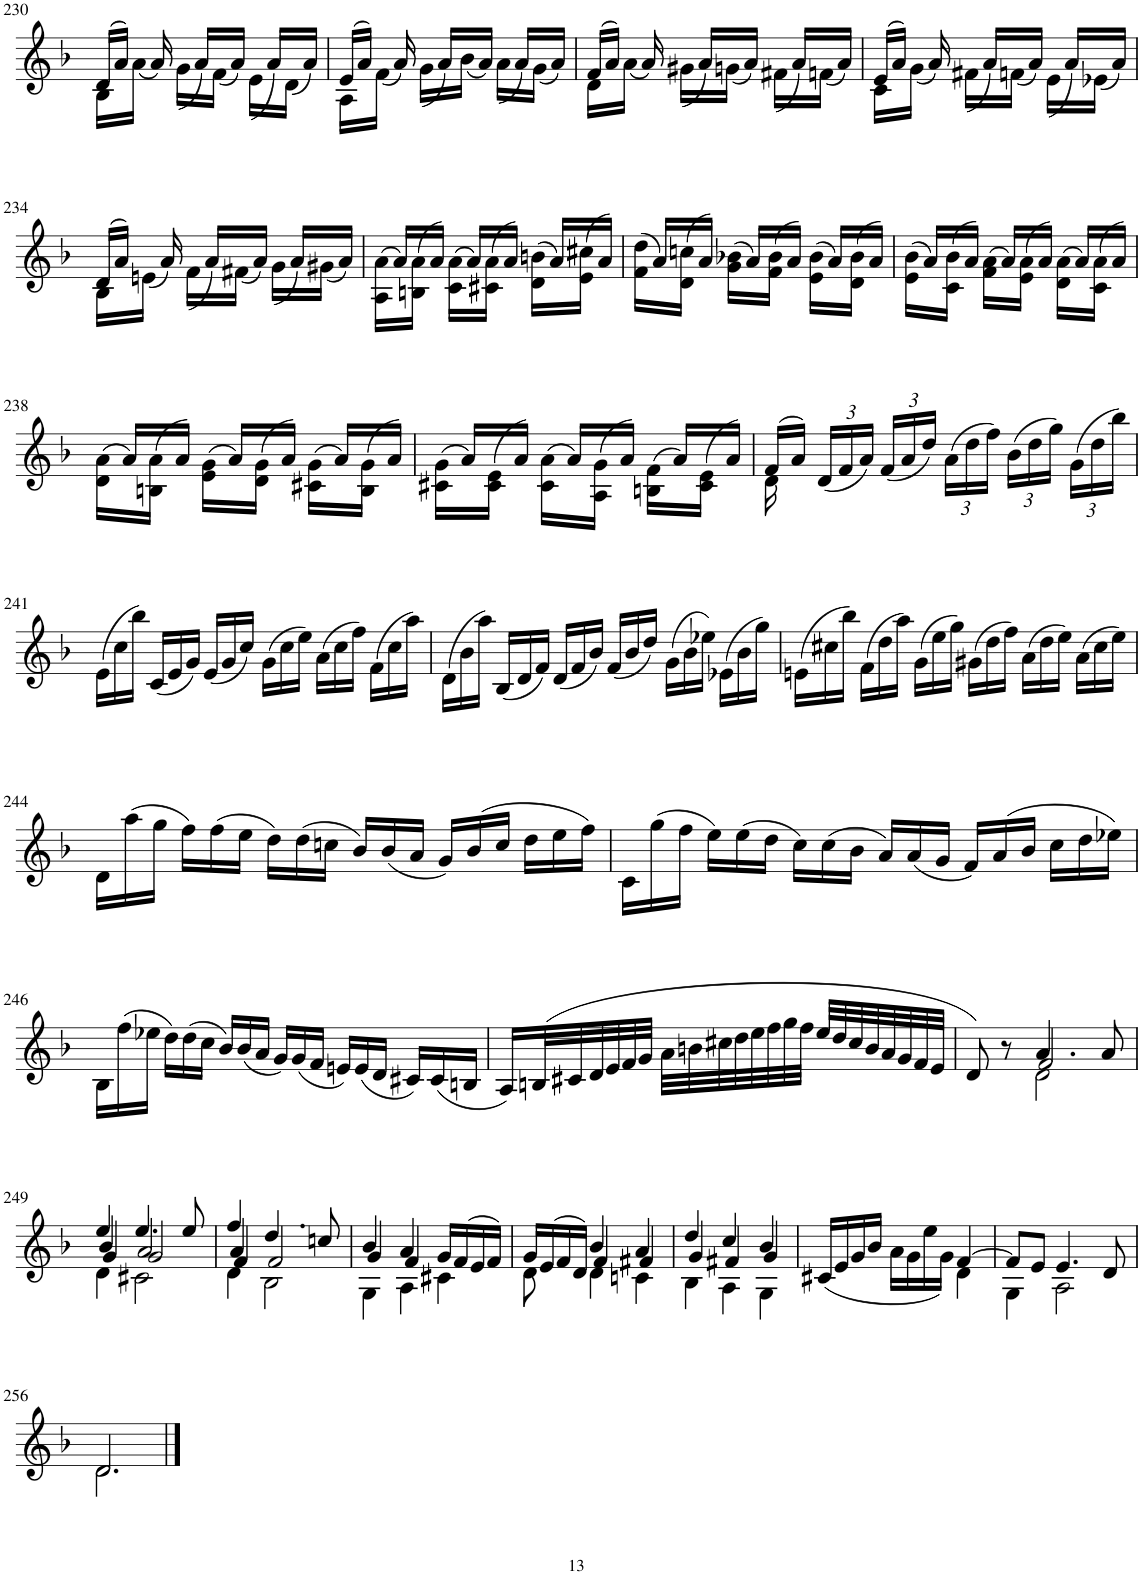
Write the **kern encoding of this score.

**kern
*part1
*staff1
*I"Violin
*I'Vln.
!!LO:PB:g=z
*clefG2
*k[b-]
*M3/4
=230
*^
16d/LL	16B-\LL
16a/JJ	16ryy
16ryy	(16a\JJ
(16a/	16ryy
16ryy	(16g\LL
16a/LL	16ryy
16ryy	(16f\JJ
16a/JJ	16ryy
16ryy	(16e\LL
16a/LL	16ryy
16ryy	(16d\JJ
16a/JJ	16ryy
=231	=231
16e/LL	16A\LL
16a/JJ)	16ryy
16ryy	(16f\JJ
(16a/	16ryy
16ryy	(16g\LL
16a/LL)	16ryy
16ryy	(16b-\JJ
16a/JJ)	16ryy
16ryy	(16a\LL
16a/LL)	16ryy
16ryy	(16g\JJ
16a/JJ)	16ryy
=232	=232
16f/LL	16d\LL
16a/JJ)	16ryy
16ryy	(16a\JJ
(16a/	16ryy
16ryy	(16g#X\LL
16a/LL)	16ryy
16ryy	(16gn\JJ
16a/JJ)	16ryy
16ryy	(16f#X\LL
16a/LL)	16ryy
16ryy	(16fn\JJ
16a/JJ)	16ryy
=233	=233
16e/LL	16c\LL
16a/JJ)	16ryy
16ryy	(16g\JJ
(16a/	16ryy
16ryy	(16f#X\LL
16a/LL)	16ryy
16ryy	(16fn\JJ
16a/JJ)	16ryy
16ryy	(16e\LL
16a/LL)	16ryy
16ryy	(16e-X\JJ
16a/JJ)	16ryy
!!LO:LB:g=z	!!
=234	=234
16d/LL	16B-\LL
16a/JJ)	16ryy
16ryy	(16en\JJ
(16a/	16ryy
16ryy	(16f\LL
16a/LL)	16ryy
16ryy	(16f#X\JJ
16a/JJ)	16ryy
16ryy	(16g\LL
16a/LL)	16ryy
16ryy	(16g#X\JJ
16a/JJ)	16ryy
=235	=235
16ryy	(>16A\ 16a\LL
16a/LL)	16ryy
16ryy	(>16Bn\ 16a\JJ
16a/JJ)	16ryy
16ryy	(>16c\ 16a\LL
16a/LL)	16ryy
16ryy	(>16c#X\ 16a\JJ
16a/JJ)	16ryy
16ryy	(>16d\ 16bn\LL
16a/LL)	16ryy
16ryy	(>16e\ 16cc#X\JJ
(16a/JJ	16ryy
=236	=236
16ryy	(>16f\ 16dd\LL
16a/LL)	16ryy
16ryy	(>16d\ 16ccn\JJ
16a/JJ)	16ryy
16ryy	(>16g\ 16b-X\LL
16a/LL)	16ryy
16ryy	(>16f\ 16b-\JJ
16a/JJ)	16ryy
16ryy	(>16e\ 16b-\LL
16a/LL)	16ryy
16ryy	(>16d\ 16b-\JJ
16a/JJ)	16ryy
=237	=237
16ryy	(>16e\ 16b-\LL
16a/LL)	16ryy
16ryy	(>16c\ 16b-\JJ
16a/JJ)	16ryy
16ryy	(>16f\ 16a\LL
16a/LL)	16ryy
16ryy	(>16e\ 16a\JJ
16a/JJ)	16ryy
16ryy	(>16d\ 16a\LL
16a/LL)	16ryy
16ryy	(>16c\ 16a\JJ
16a/JJ)	16ryy
!!LO:LB:g=z	!!
=238	=238
16ryy	(>16d\ 16a\LL
16a/LL)	16ryy
16ryy	(>16Bn\ 16a\JJ
16a/JJ)	16ryy
16ryy	(>16e\ 16g\LL
16a/LL)	16ryy
16ryy	(>16d\ 16g\JJ
16a/JJ)	16ryy
16ryy	(>16c#X\ 16g\LL
16a/LL)	16ryy
16ryy	(>16B\ 16g\JJ
16a/JJ)	16ryy
=239	=239
16ryy	(>16c#X\ 16g\LL
16a/LL)	16ryy
16ryy	16c#\ 16e\JJ
16a/JJ)	16ryy
16ryy	16c#\ 16a\LL
16a/LL)	16ryy
16ryy	16A\ 16g\JJ
16a/JJ)	16ryy
16ryy	16Bn\ 16f\LL
16a/LL)	16ryy
16ryy	16c#\ 16e\JJ
16a/JJ)	16ryy
=240	=240
16f/LL	16d\
16a/JJ)	16ryy
*Xbrackettup	*
(<24d/LL	8ryy
24f/	.
24a/JJ)	.
(<24f/LL	2ryy
24a/	.
24dd/JJ)	.
(>24a\LL	.
24dd\	.
24ff\JJ)	.
(>24b-\LL	.
24dd\	.
24gg\JJ)	.
(>24g\LL	.
24dd\	.
24bb-\JJ)	.
*v	*v
!!LO:LB:g=z
=241
*Xtuplet
(24e\LL
24cc\
24bb-\JJ)
(24c/LL
24e/
24g/JJ)
(24e/LL
24g/
24cc/JJ)
(24g\LL
24cc\
24ee\JJ)
(24a\LL
24cc\
24ff\JJ)
(24f\LL
24cc\
24aa\JJ)
=242
(24d\LL
24b-\
24aa\JJ)
(24B-/LL
24d/
24f/JJ)
(24d/LL
24f/
24b-/JJ)
(24f/LL
24b-/
24dd/JJ)
(24g\LL
24b-\
24ee-X\JJ)
(24e-X\LL
24b-\
24gg\JJ)
=243
(24en\LL
24cc#X\
24bb-\JJ)
(24f\LL
24dd\
24aa\JJ)
(24g\LL
24ee\
24gg\JJ)
(24g#X\LL
24dd\
24ff\JJ)
(24a\LL
24dd\
24ee\JJ)
(24a\LL
24cc#\
24ee\JJ)
!!LO:LB:g=z
=244
24d\LL
(24aa\
24gg\JJ
24ff\LL)
(24ff\
24ee\JJ
24dd\LL)
(24dd\
24ccn\JJ
24b-/LL)
(24b-/
24a/JJ
24g/LL)
(24b-/
24cc/JJ
24dd\LL
24ee\
24ff\JJ)
=245
24c\LL
(24gg\
24ff\JJ
24ee\LL)
(24ee\
24dd\JJ
24cc\LL)
(24cc\
24b-\JJ
24a/LL)
(24a/
24g/JJ
24f/LL)
(24a/
24b-/JJ
24cc\LL
24dd\
24ee-X\JJ)
!!LO:LB:g=z
=246
24B-\LL
(24ff\
24ee-X\JJ
24dd\LL)
(24dd\
24cc\JJ
24b-/LL)
(24b-/
24a/JJ
24g/LL)
(24g/
24f/JJ
24en/LL)
(24e/
24d/JJ
24c#X/LL)
(24c#/
24Bn/JJ
=247
16A/LL)
(32Bn/L
32c#X/
32d/
32e/
32f/
32g/JJJ
32a\LLL
32bn\
32cc#X\
32dd\
32ee\
32ff\
32gg\
32ff\JJJ
32ee/LLL
32dd/
32cc#/
32b/
32a/
32g/
32f/
32e/JJJ
=248
*^
*	*^
8d/)	4ryy	4ryy
8r	.	.
4.a/	2d\	2f/
8a/	.	.
!!LO:LB:g=z	!!	!!
=249	=249	=249
*	*	*^
4ee/	4d\	4b-/	4g/
4.ee/	2c#X\	2a/	2g/
8ee/	.	.	.
=250	=250	=250	=250
4ff/	4d\	4a/	4f/
4.dd/	2B-\	2f/	2ryy
8ccn/	.	.	.
*	*	*v	*v
=251	=251	=251
4b-/	4G\	4g/
4a/	4A\	4f/
16g/LL	4c#X\	4ryy
(16f/	.	.
16e/	.	.
16f/JJ)	.	.
=252	=252	=252
16g/LL	8d\	4ryy
(16e/	.	.
16f/	8ryy	.
16d/JJ)	.	.
4b-/	4d\	4f/
4a/	4cn\	4f#X/
=253	=253	=253
4dd/	4B-\	4g/
4cc/	4A\	4f#X/
4b-/	4G\	4g/
*	*v	*v
=254	=254
(<16c#X/LL	4ryy
16e/	.
16g/	.
16b-/JJ	.
16a\LL	4ryy
16g\	.
16ee\	.
16g\JJ)	.
[4f/	4d\
=255	=255
8f/L]	4G\
8e/J	.
4.e/	2A\
8d/	.
!!LO:LB:g=z	!!
=256	=256
2.d/	2.d\
*v	*v
==
*-
